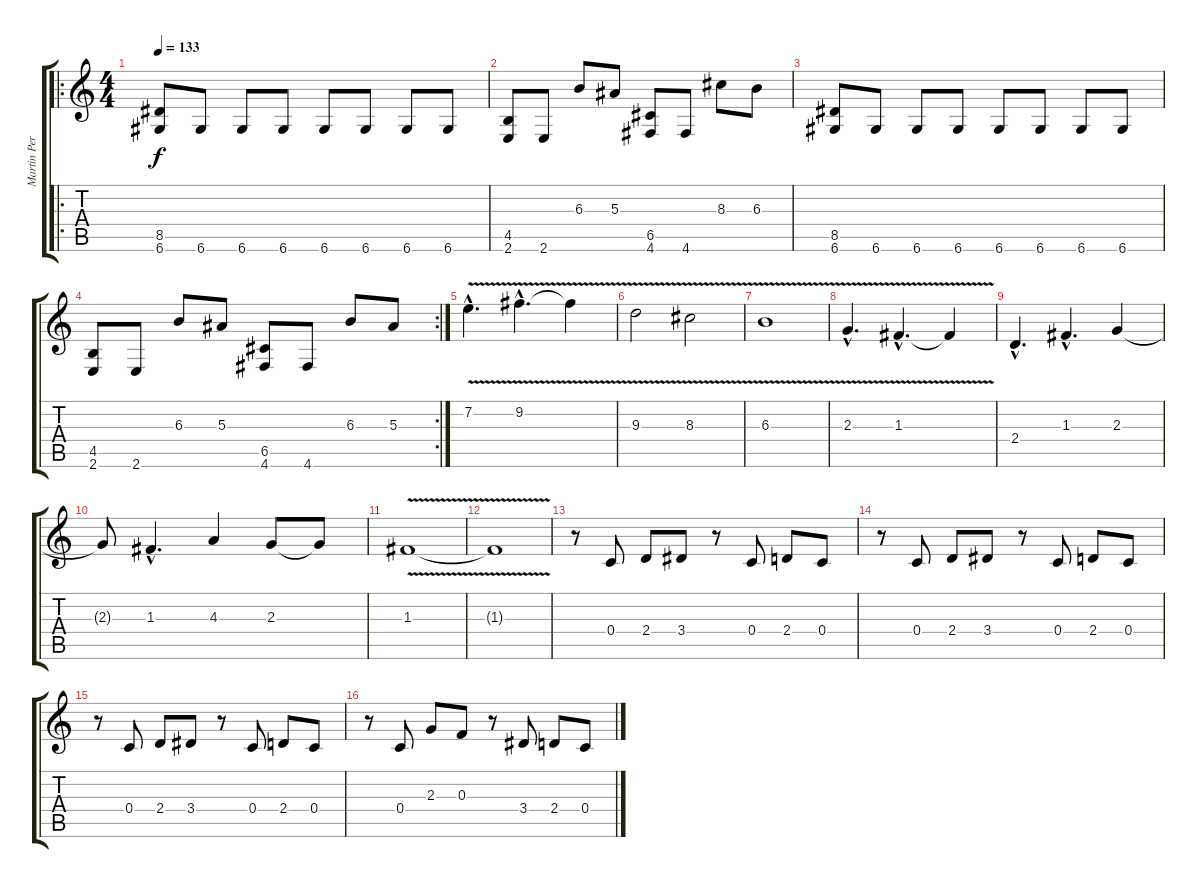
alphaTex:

\track ("Martin Persson" "Martin Per") {instrument distortionguitar}
\staff {score tabs}
\tuning (D4 A3 F3 C3 G2 D2) {hide}
\ro
\ts (4 4)
\tempo 133
\clef g2
\ks c
(8.5 6.6).8{dy f} 6.6.8 6.6.8 6.6.8 6.6.8 6.6.8 6.6.8 6.6.8 |
(4.5 2.6).8 2.6.8 6.3.8 5.3.8 (6.5 4.6).8 4.6.8 8.3.8 6.3.8 |
(8.5 6.6).8 6.6.8 6.6.8 6.6.8 6.6.8 6.6.8 6.6.8 6.6.8 |
\rc 2
(4.5 2.6).8 2.6.8 6.3.8 5.3.8 (6.5 4.6).8 4.6.8 6.3.8 5.3.8 |
7.2{v hac}.4{d} 9.2{v hac}.4{d} 9.2{t}.4 |
9.3{v}.2 8.3{v}.2 |
6.3{v}.1 |
2.3{v hac}.4{d} 1.3{v hac}.4{d} 1.3{t}.4 |
2.4{hac}.4{d} 1.3{hac}.4{d} 2.3.4 |
2.3{t}.8 1.3{hac}.4{d} 4.3.4 2.3.8 2.3{t}.8 |
1.3{v}.1 |
1.3{t}.1 |
r.8 0.4.8 2.4.8 3.4.8 r.8 0.4.8 2.4.8 0.4.8 |
r.8 0.4.8 2.4.8 3.4.8 r.8 0.4.8 2.4.8 0.4.8 |
r.8 0.4.8 2.4.8 3.4.8 r.8 0.4.8 2.4.8 0.4.8 |
r.8 0.4.8 2.3.8 0.3.8 r.8 3.4.8 2.4.8 0.4.8
